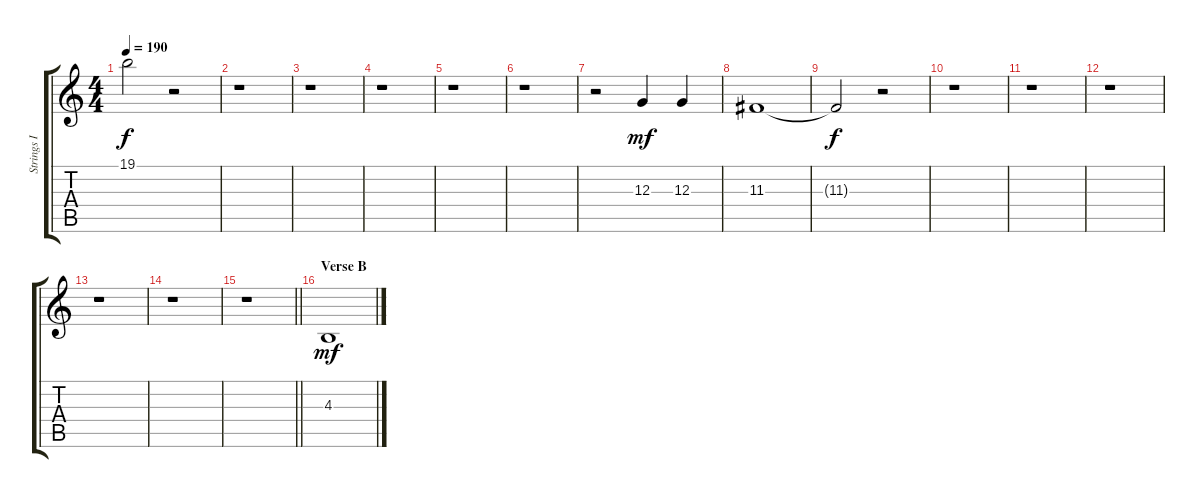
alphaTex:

\track ("Strings I" "Strings I") {instrument stringensemble1}
\staff {score tabs}
\tuning (E4 B3 G3 D3 A2 E2) {hide}
\ts (4 4)
\tempo 190
\clef g2
\ks c
19.1{t}.2{dy f} r.2 |
r.1 |
r.1 |
r.1 |
r.1 |
r.1 |
r.2{balance 11} 12.3.4{dy mf} 12.3.4 |
11.3.1 |
11.3{t}.2{dy f} r.2 |
r.1 |
r.1 |
r.1 |
r.1 |
r.1 |
\barLineRight lightlight
r.1 |
\section ("" "Verse B")
4.3.1{dy mf}
